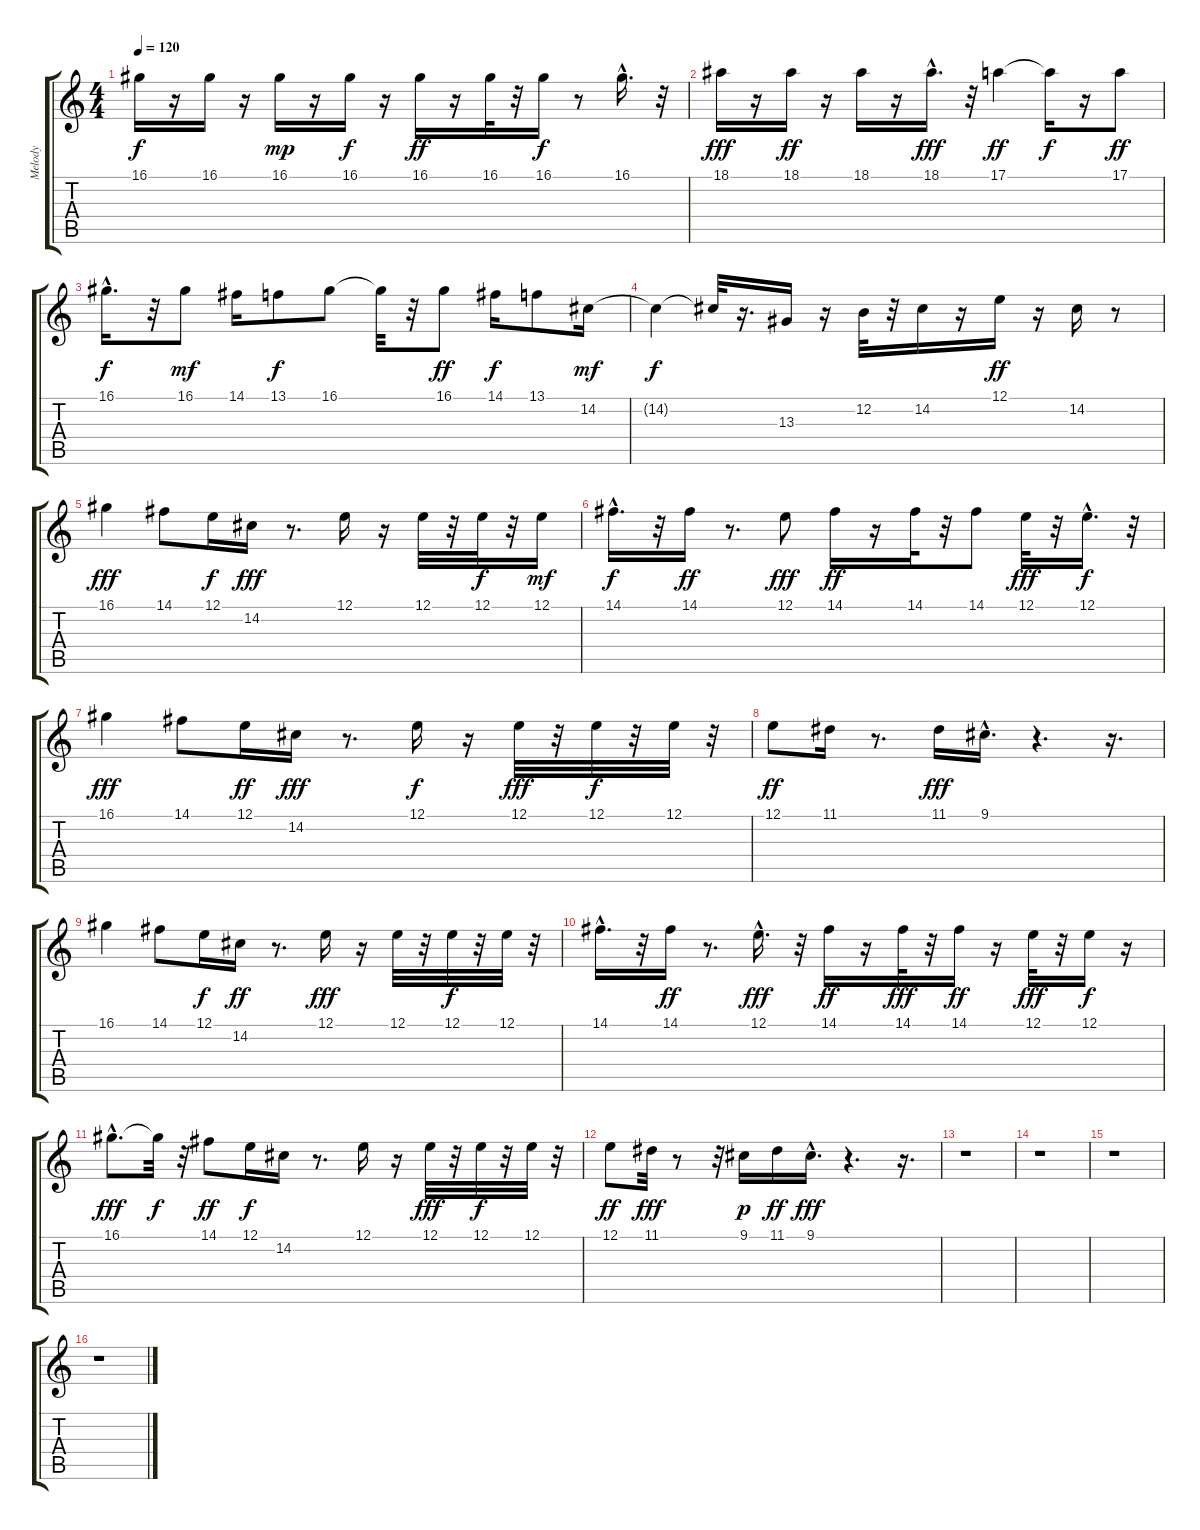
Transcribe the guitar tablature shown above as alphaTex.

\track ("Melody" "Melody") {instrument fx4atmosphere}
\staff {score tabs}
\tuning (E4 B3 G3 D3 A2 E2) {hide}
\ts (4 4)
\tempo 120
\clef g2
\ks c
16.1.16{dy f} r.16 16.1.16 r.16 16.1.16{dy mp} r.16 16.1.16{dy f} r.16 16.1.16{dy ff} r.16 16.1.32 r.32 16.1.16{dy f} r.8 16.1{hac}.16{d} r.32 |
18.1.16{dy fff} r.16 18.1.16{dy ff} r.16 18.1.16 r.16 18.1{hac}.16{d dy fff} r.32 17.1.4{dy ff} 17.1{t}.16{dy f} r.16 17.1.8{dy ff} |
16.1{hac}.16{d dy f} r.32 16.1.8{dy mf} 14.1.16 13.1.8{dy f} 16.1.8 16.1{t}.32 r.32 16.1.8{dy ff} 14.1.16{dy f} 13.1.8 14.2.16{dy mf} |
14.2{t}.4{dy f} 14.2{t}.32 r.16{d} 13.3.16 r.16 12.2.32 r.32 14.2.16 r.16 12.1.16{dy ff} r.16 14.2.16 r.8 |
16.1.4{dy fff} 14.1.8 12.1.16{dy f} 14.2.16{dy fff} r.8{d} 12.1.16 r.16 12.1.32 r.32 12.1.32{dy f} r.32 12.1.16{dy mf} |
14.1{hac}.16{d dy f} r.32 14.1.16{dy ff} r.8{d} 12.1.8{dy fff} 14.1.16{dy ff} r.16 14.1.32 r.32 14.1.8 12.1.32{dy fff} r.32 12.1{hac}.16{d dy f} r.32 |
16.1.4{dy fff} 14.1.8 12.1.16{dy ff} 14.2.16{dy fff} r.8{d} 12.1.16{dy f} r.16 12.1.32{dy fff} r.32 12.1.32{dy f} r.32 12.1.32 r.32 |
12.1.8{dy ff} 11.1.16 r.8{d} 11.1.16{dy fff} 9.1{hac}.16{d} r.4{d} r.16{d} |
16.1.4 14.1.8 12.1.16{dy f} 14.2.16{dy ff} r.8{d} 12.1.16{dy fff} r.16 12.1.32 r.32 12.1.32{dy f} r.32 12.1.32 r.32 |
14.1{hac}.16{d} r.32 14.1.16{dy ff} r.8{d} 12.1{hac}.16{d dy fff} r.32 14.1.16{dy ff} r.16 14.1.32{dy fff} r.32 14.1.16{dy ff} r.16 12.1.32{dy fff} r.32 12.1.16{dy f} r.16 |
16.1{hac}.8{d dy fff} 16.1{t}.32{dy f} r.32 14.1.8{dy ff} 12.1.16{dy f} 14.2.16 r.8{d} 12.1.16 r.16 12.1.32{dy fff} r.32 12.1.32{dy f} r.32 12.1.32 r.32 |
12.1.8{dy ff} 11.1.32{dy fff} r.8 r.32 9.1.16{dy p} 11.1.16{dy ff} 9.1{hac}.16{d dy fff} r.4{d} r.16{d} |
r.1 |
r.1 |
r.1 |
r.1
